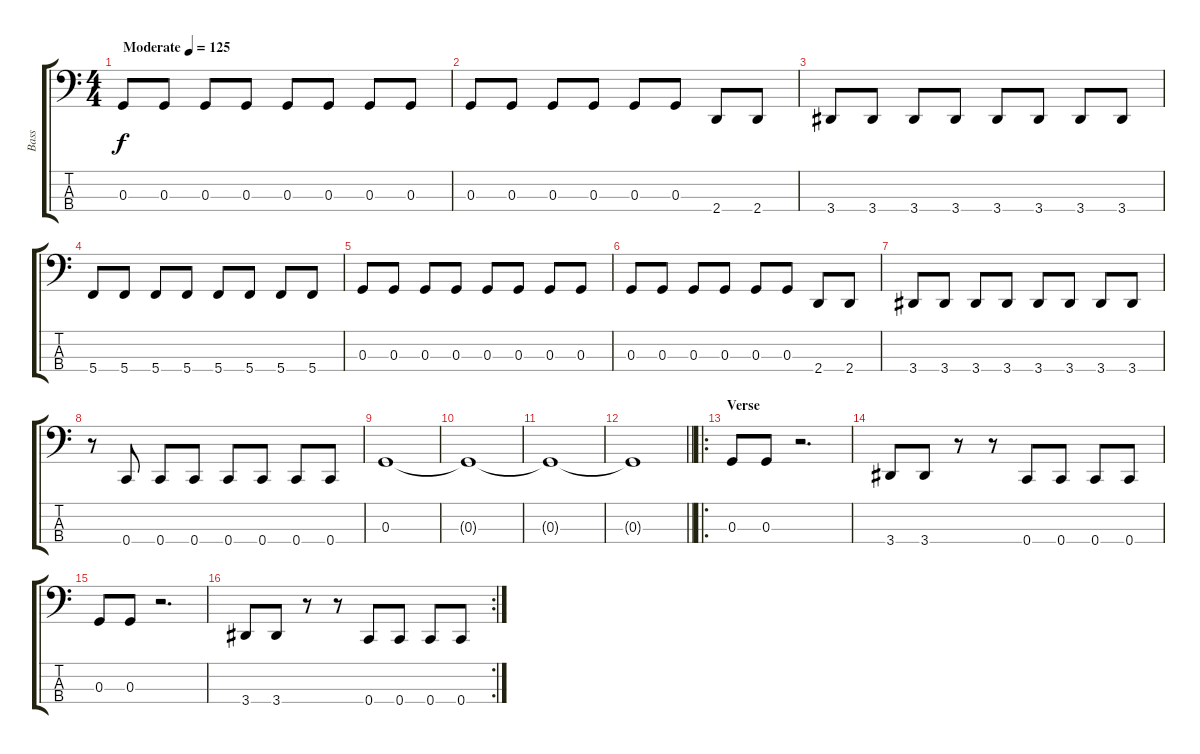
\track ("Bass" "Bass") {instrument electricbasspick}
\staff {score tabs}
\tuning (F2 C2 G1 C1) {hide}
\ts (4 4)
\tempo (125 "Moderate")
\clef f4
\ks c
0.3.8{dy f instrument electricbasspick} 0.3.8 0.3.8 0.3.8 0.3.8 0.3.8 0.3.8 0.3.8 |
0.3.8 0.3.8 0.3.8 0.3.8 0.3.8 0.3.8 2.4.8 2.4.8 |
3.4.8 3.4.8 3.4.8 3.4.8 3.4.8 3.4.8 3.4.8 3.4.8 |
5.4.8 5.4.8 5.4.8 5.4.8 5.4.8 5.4.8 5.4.8 5.4.8 |
0.3.8 0.3.8 0.3.8 0.3.8 0.3.8 0.3.8 0.3.8 0.3.8 |
0.3.8 0.3.8 0.3.8 0.3.8 0.3.8 0.3.8 2.4.8 2.4.8 |
3.4.8 3.4.8 3.4.8 3.4.8 3.4.8 3.4.8 3.4.8 3.4.8 |
r.8 0.4.8 0.4.8 0.4.8 0.4.8 0.4.8 0.4.8 0.4.8 |
0.3.1 |
0.3{t}.1 |
0.3{t}.1 |
\barLineRight lightlight
0.3{t}.1 |
\ro
\section ("" "Verse")
0.3.8 0.3.8 r.2{d} |
3.4.8 3.4.8 r.8 r.8 0.4.8 0.4.8 0.4.8 0.4.8 |
0.3.8 0.3.8 r.2{d} |
\rc 2
3.4.8 3.4.8 r.8 r.8 0.4.8 0.4.8 0.4.8 0.4.8
